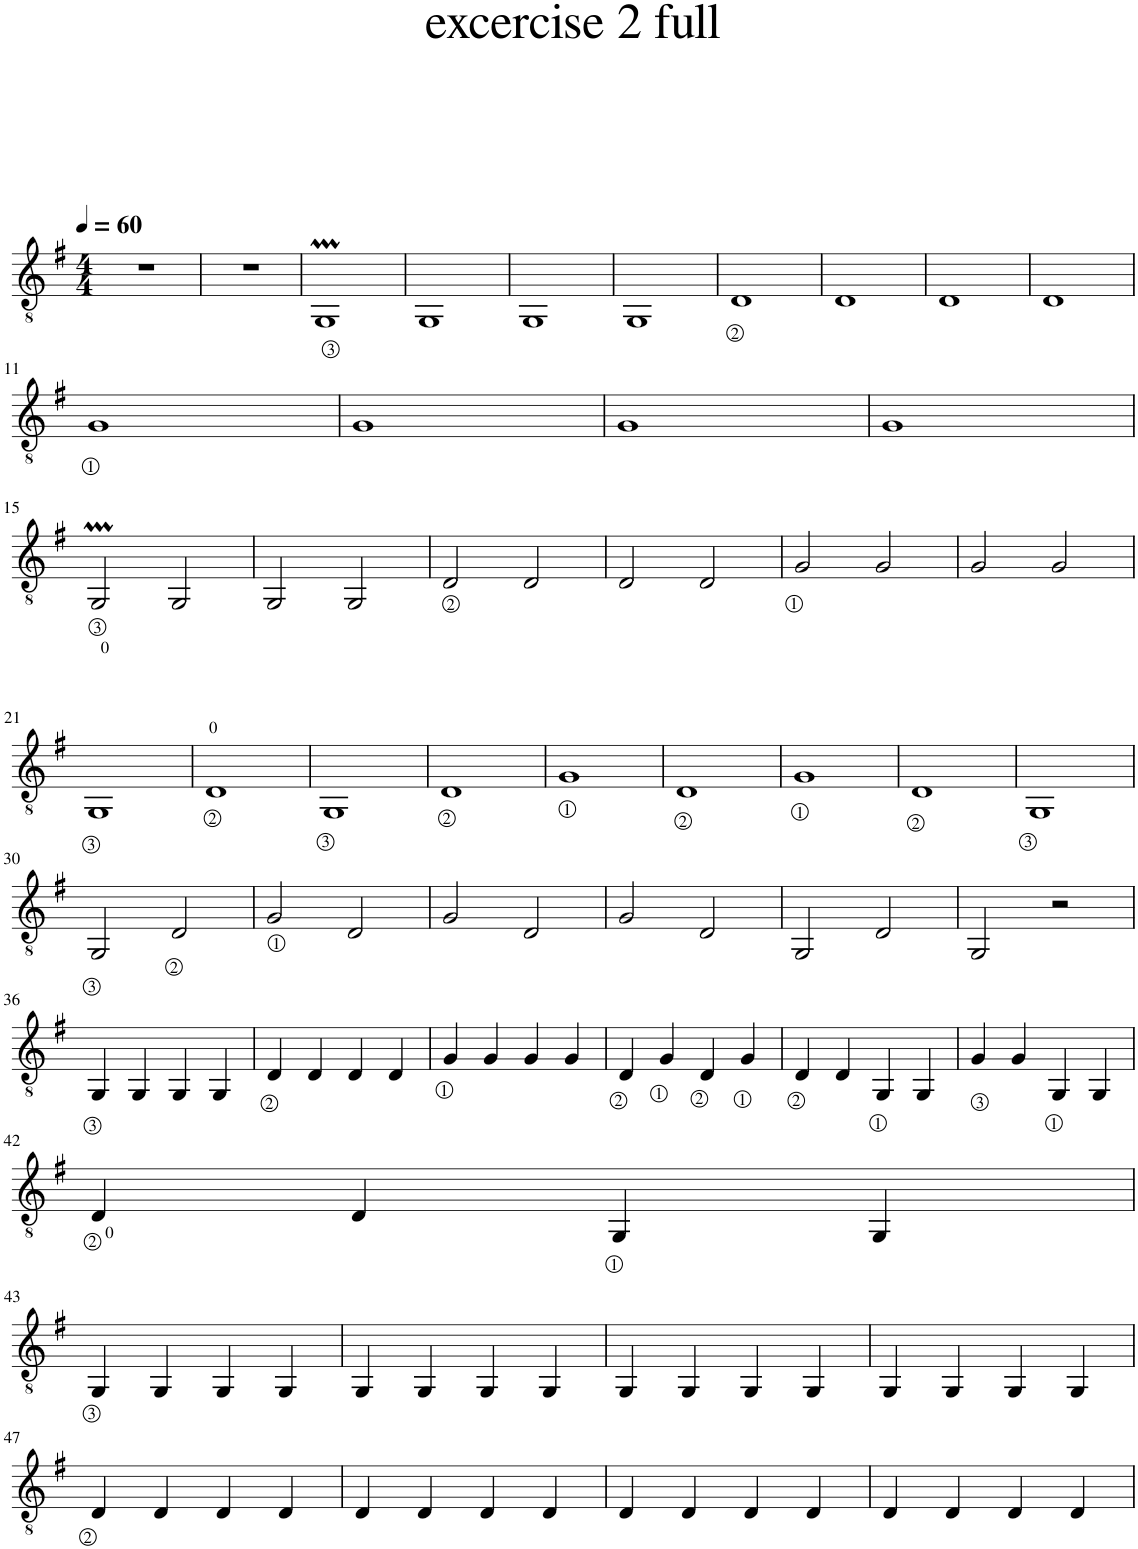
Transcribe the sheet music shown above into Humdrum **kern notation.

**kern
*part1
*staff1
*I"Akustische Gitarre
*I'Git.
*clefGv2
*k[f#]
*M4/4
*MM60
=1
1r
=2
1r
=3
1GGM<
=4
1GG
=5
1GG
=6
1GG
=7
1D
=8
1D
=9
1D
=10
1D
!!LO:LB:g=z
=11
1G
=12
1G
=13
1G
=14
1G
!!LO:LB:g=z
=15
2GGM</
2GG/
=16
2GG/
2GG/
=17
2D</
2D/
=18
2D/
2D/
=19
2G/
2G/
=20
2G/
2G/
!!LO:LB:g=z
=21
1GG
=22
1D
=23
1GG
=24
1D
=25
1G
=26
1D
=27
1G
=28
1D
=29
1GG
!!LO:LB:g=z
=30
2GG/
2D/
=31
2G</
2D/
=32
2G/
2D/
=33
2G/
2D/
=34
2GG/
2D/
=35
2GG/
2r
!!LO:LB:g=z
=36
4GG/
4GG/
4GG/
4GG/
=37
4D/
4D/
4D/
4D/
=38
4G/
4G/
4G/
4G/
=39
4D/
4G/
4D/
4G/
=40
4D/
4D/
4GG/
4GG/
=41
4G</
4G/
4GG/
4GG/
!!LO:LB:g=z
=42
4D/
4D/
4GG/
4GG/
!!LO:LB:g=z
=43
4GG/
4GG/
4GG/
4GG/
=44
4GG/
4GG/
4GG/
4GG/
=45
4GG/
4GG/
4GG/
4GG/
=46
4GG/
4GG/
4GG/
4GG/
!!LO:LB:g=z
=47
4D/
4D/
4D/
4D/
=48
4D/
4D/
4D/
4D/
=49
4D/
4D/
4D/
4D/
=50
4D/
4D/
4D/
4D/
=
*-
